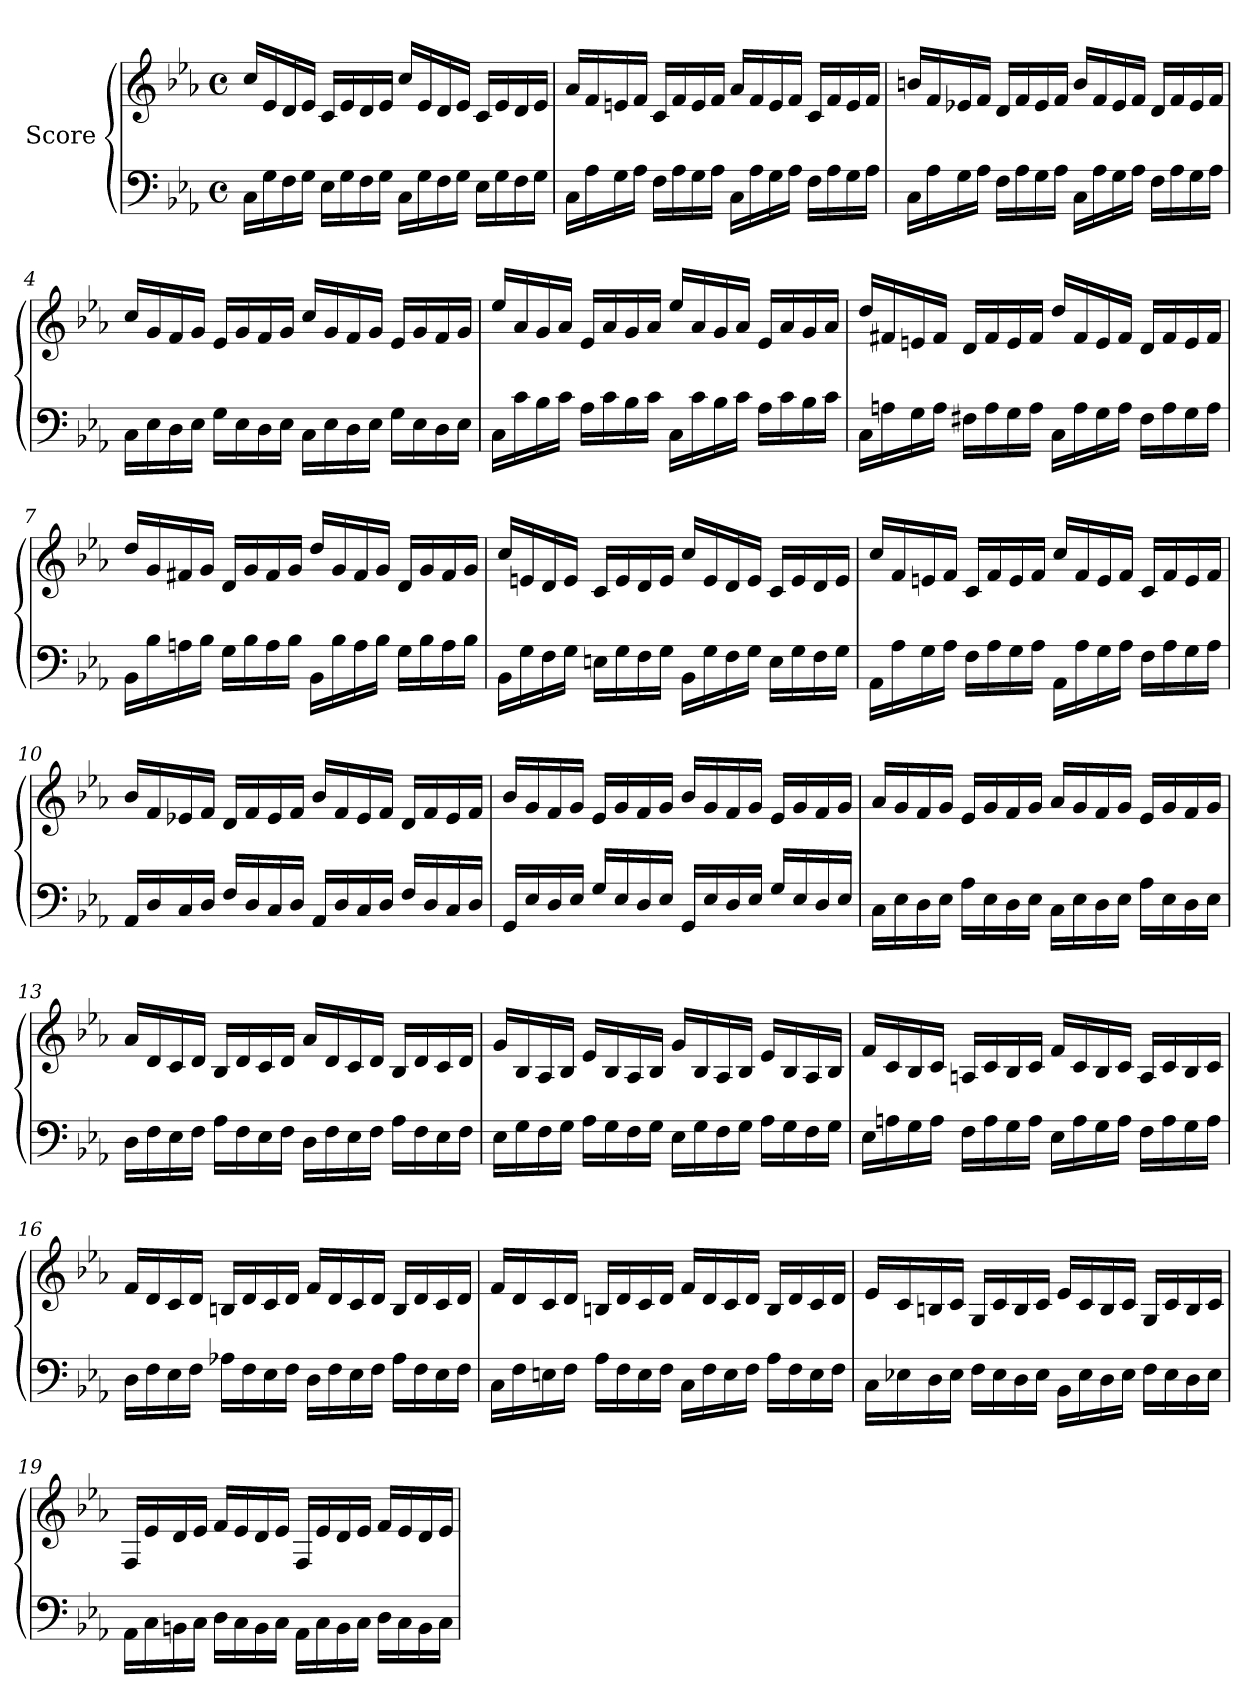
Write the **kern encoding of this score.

**kern	**kern
*part1	*part1
*staff2	*staff1
*I"Score	*
*clefF4	*clefG2
*k[b-e-a-]	*k[b-e-a-]
*M4/4	*M4/4
*met(c)	*met(c)
=1	=1
16C\LL	16cc/LL
16G\	16e-/
16F\	16d/
16G\JJ	16e-/JJ
16E-\LL	16c/LL
16G\	16e-/
16F\	16d/
16G\JJ	16e-/JJ
16C\LL	16cc/LL
16G\	16e-/
16F\	16d/
16G\JJ	16e-/JJ
16E-\LL	16c/LL
16G\	16e-/
16F\	16d/
16G\JJ	16e-/JJ
=2	=2
16C\LL	16a-/LL
16A-\	16f/
16G\	16en/
16A-\JJ	16f/JJ
16F\LL	16c/LL
16A-\	16f/
16G\	16e/
16A-\JJ	16f/JJ
16C\LL	16a-/LL
16A-\	16f/
16G\	16e/
16A-\JJ	16f/JJ
16F\LL	16c/LL
16A-\	16f/
16G\	16e/
16A-\JJ	16f/JJ
!!LO:LB:g=z
=3	=3
16C\LL	16bn/LL
16A-\	16f/
16G\	16e-X/
16A-\JJ	16f/JJ
16F\LL	16d/LL
16A-\	16f/
16G\	16e-/
16A-\JJ	16f/JJ
16C\LL	16b/LL
16A-\	16f/
16G\	16e-/
16A-\JJ	16f/JJ
16F\LL	16d/LL
16A-\	16f/
16G\	16e-/
16A-\JJ	16f/JJ
=4	=4
16C\LL	16cc/LL
16E-\	16g/
16D\	16f/
16E-\JJ	16g/JJ
16G\LL	16e-/LL
16E-\	16g/
16D\	16f/
16E-\JJ	16g/JJ
16C\LL	16cc/LL
16E-\	16g/
16D\	16f/
16E-\JJ	16g/JJ
16G\LL	16e-/LL
16E-\	16g/
16D\	16f/
16E-\JJ	16g/JJ
!!LO:LB:g=z
=5	=5
16C\LL	16ee-/LL
16c\	16a-/
16B-\	16g/
16c\JJ	16a-/JJ
16A-\LL	16e-/LL
16c\	16a-/
16B-\	16g/
16c\JJ	16a-/JJ
16C\LL	16ee-/LL
16c\	16a-/
16B-\	16g/
16c\JJ	16a-/JJ
16A-\LL	16e-/LL
16c\	16a-/
16B-\	16g/
16c\JJ	16a-/JJ
=6	=6
16C\LL	16dd/LL
16An\	16f#X/
16G\	16en/
16A\JJ	16f#/JJ
16F#X\LL	16d/LL
16A\	16f#/
16G\	16e/
16A\JJ	16f#/JJ
16C\LL	16dd/LL
16A\	16f#/
16G\	16e/
16A\JJ	16f#/JJ
16F#\LL	16d/LL
16A\	16f#/
16G\	16e/
16A\JJ	16f#/JJ
!!LO:LB:g=z
=7	=7
16BB-\LL	16dd/LL
16B-\	16g/
16An\	16f#X/
16B-\JJ	16g/JJ
16G\LL	16d/LL
16B-\	16g/
16A\	16f#/
16B-\JJ	16g/JJ
16BB-\LL	16dd/LL
16B-\	16g/
16A\	16f#/
16B-\JJ	16g/JJ
16G\LL	16d/LL
16B-\	16g/
16A\	16f#/
16B-\JJ	16g/JJ
=8	=8
16BB-\LL	16cc/LL
16G\	16en/
16F\	16d/
16G\JJ	16e/JJ
16En\LL	16c/LL
16G\	16e/
16F\	16d/
16G\JJ	16e/JJ
16BB-\LL	16cc/LL
16G\	16e/
16F\	16d/
16G\JJ	16e/JJ
16E\LL	16c/LL
16G\	16e/
16F\	16d/
16G\JJ	16e/JJ
!!LO:PB:g=z
=9	=9
16AA-\LL	16cc/LL
16A-\	16f/
16G\	16en/
16A-\JJ	16f/JJ
16F\LL	16c/LL
16A-\	16f/
16G\	16e/
16A-\JJ	16f/JJ
16AA-\LL	16cc/LL
16A-\	16f/
16G\	16e/
16A-\JJ	16f/JJ
16F\LL	16c/LL
16A-\	16f/
16G\	16e/
16A-\JJ	16f/JJ
=10	=10
16AA-/LL	16b-/LL
16D/	16f/
16C/	16e-X/
16D/JJ	16f/JJ
16F/LL	16d/LL
16D/	16f/
16C/	16e-/
16D/JJ	16f/JJ
16AA-/LL	16b-/LL
16D/	16f/
16C/	16e-/
16D/JJ	16f/JJ
16F/LL	16d/LL
16D/	16f/
16C/	16e-/
16D/JJ	16f/JJ
!!LO:LB:g=z
=11	=11
16GG/LL	16b-/LL
16E-/	16g/
16D/	16f/
16E-/JJ	16g/JJ
16G/LL	16e-/LL
16E-/	16g/
16D/	16f/
16E-/JJ	16g/JJ
16GG/LL	16b-/LL
16E-/	16g/
16D/	16f/
16E-/JJ	16g/JJ
16G/LL	16e-/LL
16E-/	16g/
16D/	16f/
16E-/JJ	16g/JJ
=12	=12
16C\LL	16a-/LL
16E-\	16g/
16D\	16f/
16E-\JJ	16g/JJ
16A-\LL	16e-/LL
16E-\	16g/
16D\	16f/
16E-\JJ	16g/JJ
16C\LL	16a-/LL
16E-\	16g/
16D\	16f/
16E-\JJ	16g/JJ
16A-\LL	16e-/LL
16E-\	16g/
16D\	16f/
16E-\JJ	16g/JJ
!!LO:LB:g=z
=13	=13
16D\LL	16a-/LL
16F\	16d/
16E-\	16c/
16F\JJ	16d/JJ
16A-\LL	16B-/LL
16F\	16d/
16E-\	16c/
16F\JJ	16d/JJ
16D\LL	16a-/LL
16F\	16d/
16E-\	16c/
16F\JJ	16d/JJ
16A-\LL	16B-/LL
16F\	16d/
16E-\	16c/
16F\JJ	16d/JJ
=14	=14
16E-\LL	16g/LL
16G\	16B-/
16F\	16A-/
16G\JJ	16B-/JJ
16A-\LL	16e-/LL
16G\	16B-/
16F\	16A-/
16G\JJ	16B-/JJ
16E-\LL	16g/LL
16G\	16B-/
16F\	16A-/
16G\JJ	16B-/JJ
16A-\LL	16e-/LL
16G\	16B-/
16F\	16A-/
16G\JJ	16B-/JJ
!!LO:LB:g=z
=15	=15
16E-\LL	16f/LL
16An\	16c/
16G\	16B-/
16A\JJ	16c/JJ
16F\LL	16An/LL
16A\	16c/
16G\	16B-/
16A\JJ	16c/JJ
16E-\LL	16f/LL
16A\	16c/
16G\	16B-/
16A\JJ	16c/JJ
16F\LL	16A/LL
16A\	16c/
16G\	16B-/
16A\JJ	16c/JJ
=16	=16
16D\LL	16f/LL
16F\	16d/
16E-\	16c/
16F\JJ	16d/JJ
16A-X\LL	16Bn/LL
16F\	16d/
16E-\	16c/
16F\JJ	16d/JJ
16D\LL	16f/LL
16F\	16d/
16E-\	16c/
16F\JJ	16d/JJ
16A-\LL	16B/LL
16F\	16d/
16E-\	16c/
16F\JJ	16d/JJ
!!LO:LB:g=z
=17	=17
16C\LL	16f/LL
16F\	16d/
16En\	16c/
16F\JJ	16d/JJ
16A-\LL	16Bn/LL
16F\	16d/
16E\	16c/
16F\JJ	16d/JJ
16C\LL	16f/LL
16F\	16d/
16E\	16c/
16F\JJ	16d/JJ
16A-\LL	16B/LL
16F\	16d/
16E\	16c/
16F\JJ	16d/JJ
=18	=18
16C\LL	16e-/LL
16E-X\	16c/
16D\	16Bn/
16E-\JJ	16c/JJ
16F\LL	16G/LL
16E-\	16c/
16D\	16B/
16E-\JJ	16c/JJ
16BB-i\LL	16e-/LL
16E-\	16c/
16D\	16B/
16E-\JJ	16c/JJ
16F\LL	16G/LL
16E-\	16c/
16D\	16B/
16E-\JJ	16c/JJ
!!LO:PB:g=z
=19	=19
16AA-\LL	16F/LL
16C\	16e-/
16BBn\	16d/
16C\JJ	16e-/JJ
16D\LL	16f/LL
16C\	16e-/
16BB\	16d/
16C\JJ	16e-/JJ
16AA-\LL	16F/LL
16C\	16e-/
16BB\	16d/
16C\JJ	16e-/JJ
16D\LL	16f/LL
16C\	16e-/
16BB\	16d/
16C\JJ	16e-/JJ
=	=
*-	*-
